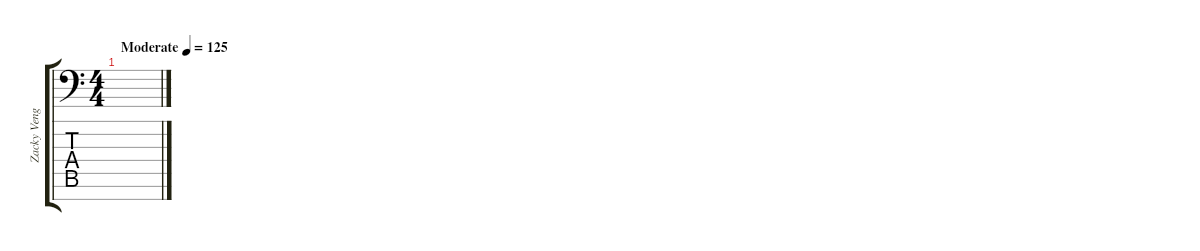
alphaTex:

\track ("Zacky Vengeance - Rhythm" "Zacky Veng") {instrument overdrivenguitar}
\staff {score tabs}
\tuning (E4 B3 G3 D3 A2 D2 C-1) {hide}
\ts (4 4)
\tempo (125 "Moderate")
\clef f4
\ks c
